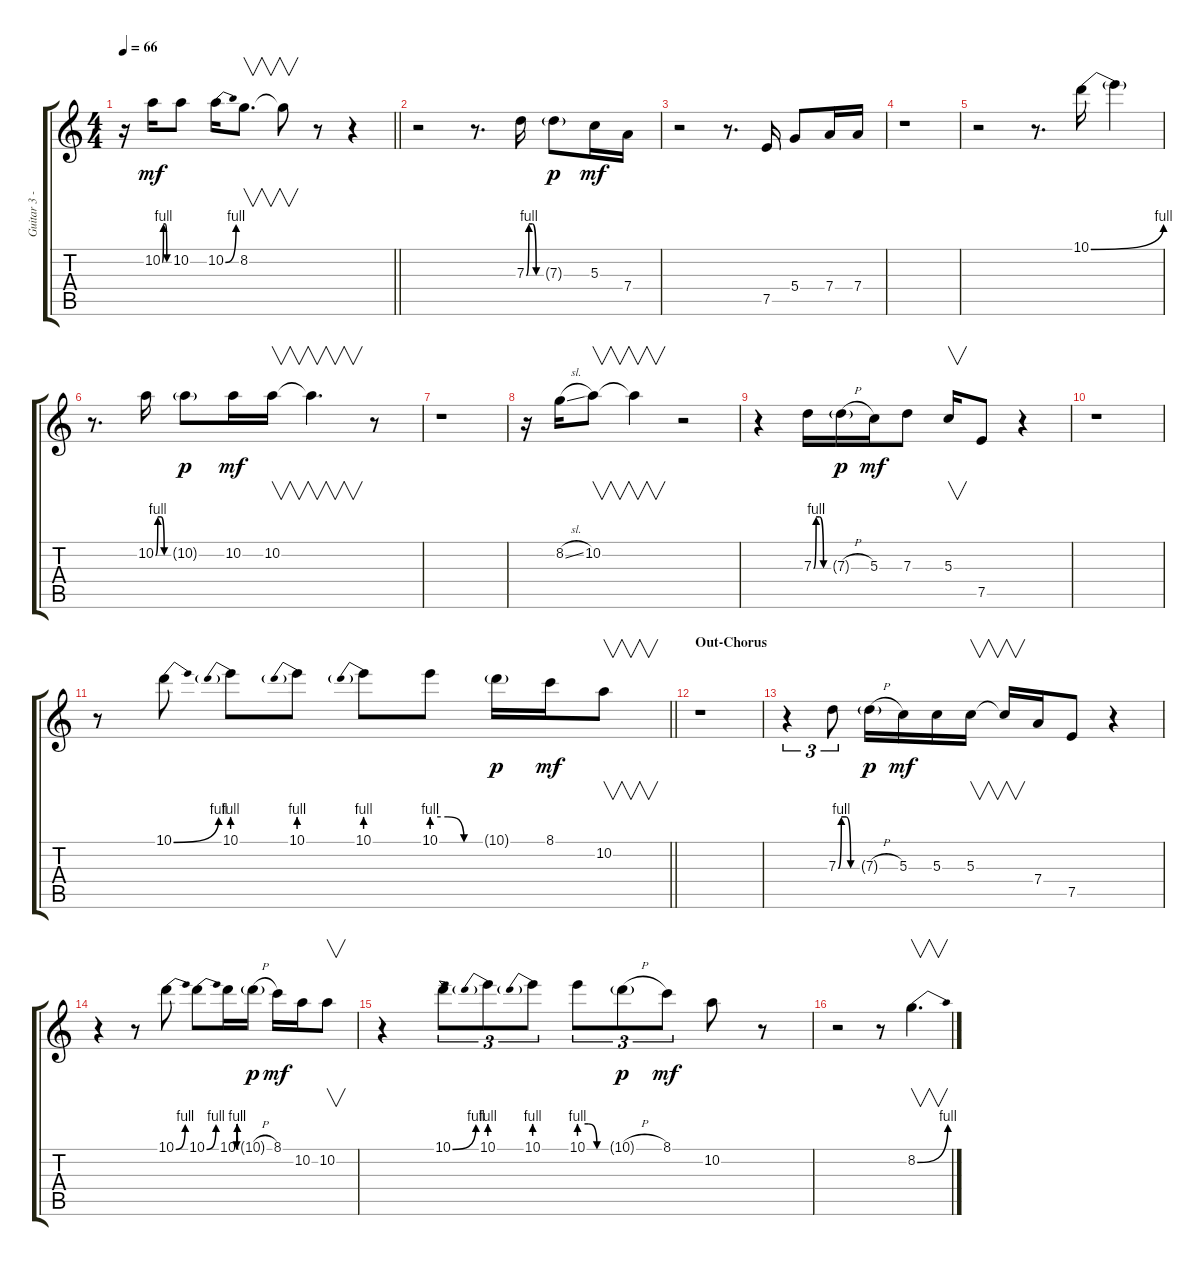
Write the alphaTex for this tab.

\track ("Guitar 3 - Lead             (Julian 'Jun" "Guitar 3 -") {instrument electricguitarclean}
\staff {score tabs}
\tuning (E4 B3 G3 D3 A2 E2) {hide}
\ts (4 4)
\tempo 66
\clef g2
\barLineRight lightlight
\ks c
r.16{dy mf} 10.2{be (custom 0 0 10 4 25 4 40 0 60 0)}.16 10.2.8 10.2{be (bend 0 0 60 4)}.16 8.2.8{v d} 8.2{t}.8{v} r.8 r.4 |
r.2 r.8{d} 7.3{be (custom 0 0 10 4 25 4 40 0 60 0)}.16 7.3{g}.8{dy p} 5.3.16{dy mf} 7.4.16 |
r.2 r.8{d} 7.5.16 5.4.8 7.4.16 7.4.16 |
r.1 |
r.2 r.8{d} 10.1{be (bend 0 0 60 4)}.16 10.1{t}.4 |
r.8{d} 10.2{be (custom 0 0 10 4 25 4 40 0 60 0)}.16 10.2{g}.8{dy p} 10.2.16{dy mf} 10.2.16{v} 10.2{t}.4{v d} r.8 |
r.1 |
r.16 8.2{sl}.16 10.2.8{v} 10.2{t}.4{v} r.2 |
r.4 7.3{be (custom 0 0 10 4 25 4 40 0 60 0)}.16 7.3{h g}.16{dy p} 5.3.16{dy mf} 7.3.8 5.3.16{v} 7.5.8 r.4 |
r.1 |
\barLineRight lightlight
r.8 10.1{be (bend 0 0 60 4)}.8 10.1{be (prebend 0 4 60 4)}.8 10.1{be (prebend 0 4 60 4)}.8 10.1{be (prebend 0 4 60 4)}.8 10.1{be (custom 0 4 20 4 40 0 60 0)}.8 10.1{g}.16{dy p} 8.1.16{dy mf} 10.2.8{v} |
\section ("" "Out-Chorus")
r.1 |
r.4{tu (3 2)} 7.3{be (custom 0 0 10 4 25 4 40 0 60 0)}.8{tu (3 2)} 7.3{h g}.16{dy p} 5.3.16{dy mf} 5.3.16 5.3.16{v} 5.3{t}.16{v} 7.4.16 7.5.8 r.4 |
r.4 r.8 10.1{be (bend 0 0 60 4)}.8 10.1{be (bend 0 0 60 4)}.8 10.1{be (custom 0 0 10 4 25 4 40 0 60 0)}.16 10.1{h g}.16{dy p} 8.1.16{dy mf} 10.2.16 10.2.8{v} |
r.4 10.1{be (bend 0 0 60 4)}.8{tu (3 2)} 10.1{be (prebend 0 4 60 4)}.8{tu (3 2)} 10.1{be (prebend 0 4 60 4)}.8{tu (3 2)} 10.1{be (custom 0 4 20 4 40 0 60 0)}.8{tu (3 2)} 10.1{h g}.8{tu (3 2) dy p} 8.1.8{tu (3 2) dy mf} 10.2.8 r.8 |
r.2 r.8 8.2{be (bend 0 0 60 4)}.4{v d}
